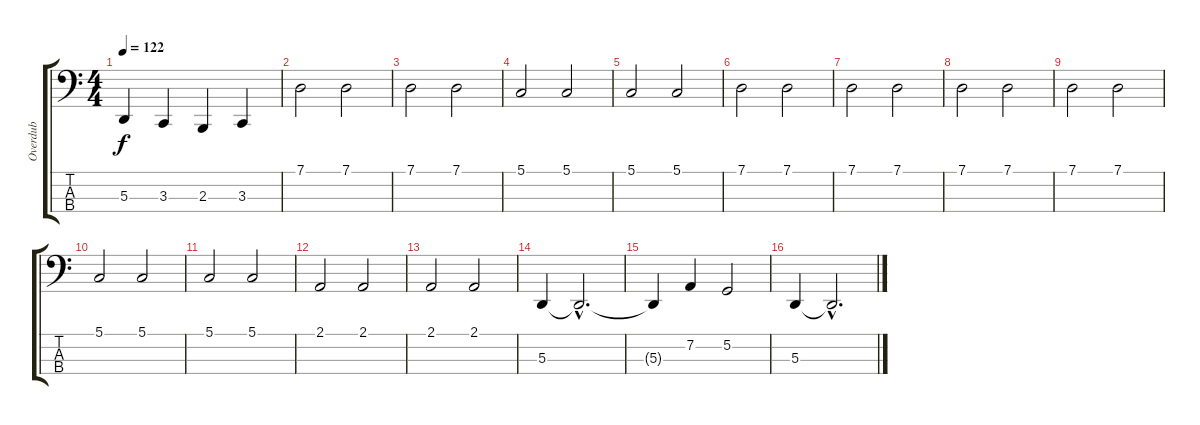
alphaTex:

\track ("Overdub" "Overdub") {instrument fretlessbass}
\staff {score tabs}
\tuning (G1 D1 A0 E0) {hide}
\ts (4 4)
\tempo 122
\clef f4
\ks c
5.3{t}.4{dy f} 3.3.4 2.3.4 3.3.4 |
7.1.2 7.1.2 |
7.1.2 7.1.2 |
5.1.2 5.1.2 |
5.1.2 5.1.2 |
7.1.2 7.1.2 |
7.1.2 7.1.2 |
7.1.2 7.1.2 |
7.1.2 7.1.2 |
5.1.2 5.1.2 |
5.1.2 5.1.2 |
2.1.2 2.1.2 |
2.1.2 2.1.2 |
5.3.4 5.3{hac t}.2{d} |
5.3{t}.4 7.2.4 5.2.2 |
5.3.4 5.3{hac t}.2{d}
